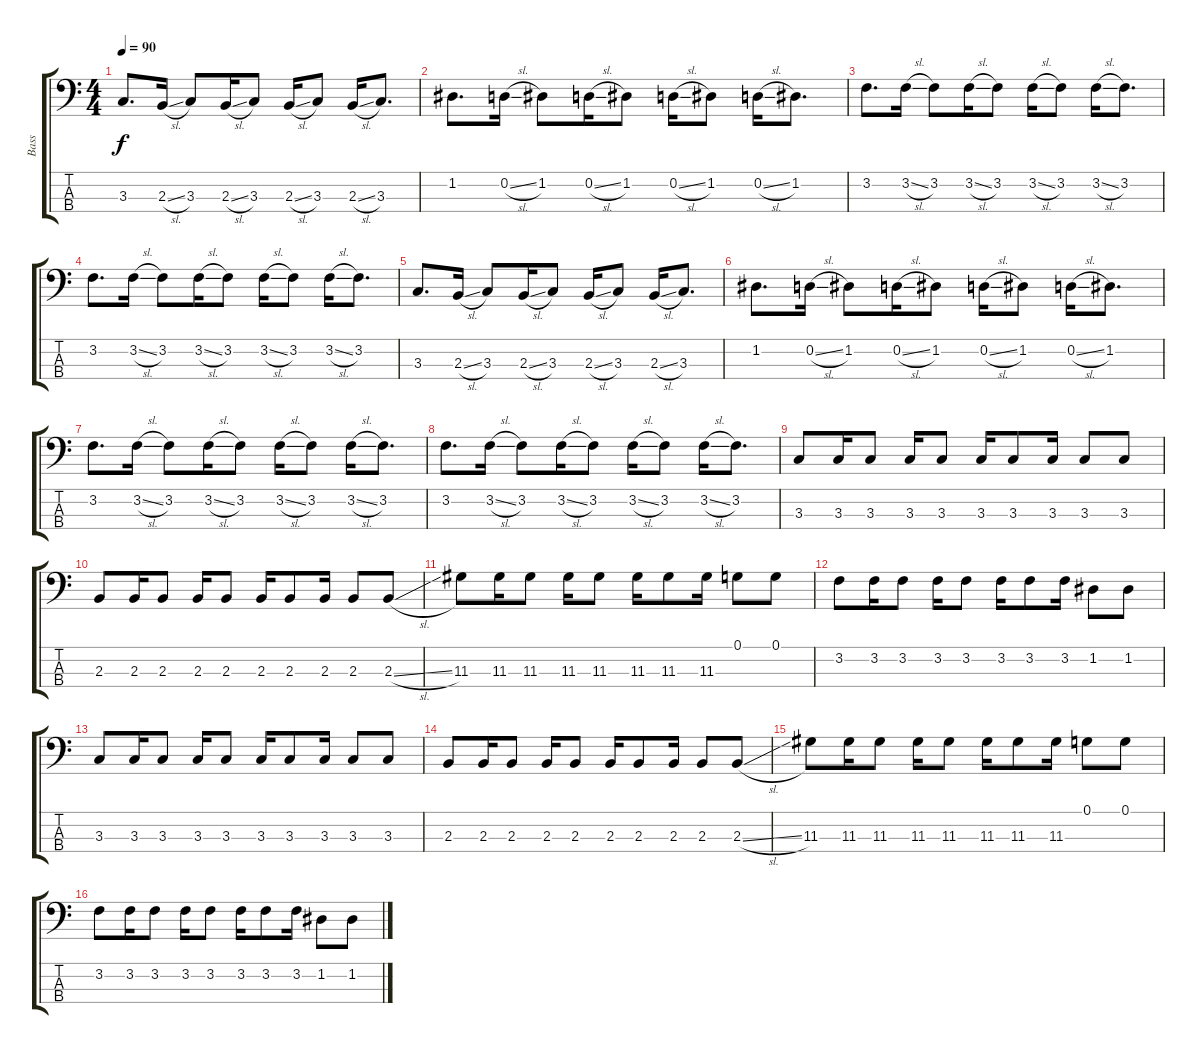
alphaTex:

\track ("Bass" "Bass") {instrument fretlessbass}
\staff {score tabs}
\tuning (G2 D2 A1 E1) {hide}
\ts (4 4)
\tempo 90
\clef f4
\ks c
3.3.8{d dy f} 2.3{sl}.16 3.3.8 2.3{sl}.16 3.3.8 2.3{sl}.16 3.3.8 2.3{sl}.16 3.3.8{d} |
1.2.8{d} 0.2{sl}.16 1.2.8 0.2{sl}.16 1.2.8 0.2{sl}.16 1.2.8 0.2{sl}.16 1.2.8{d} |
3.2.8{d} 3.2{sl}.16 3.2.8 3.2{sl}.16 3.2.8 3.2{sl}.16 3.2.8 3.2{sl}.16 3.2.8{d} |
3.2.8{d} 3.2{sl}.16 3.2.8 3.2{sl}.16 3.2.8 3.2{sl}.16 3.2.8 3.2{sl}.16 3.2.8{d} |
3.3.8{d} 2.3{sl}.16 3.3.8 2.3{sl}.16 3.3.8 2.3{sl}.16 3.3.8 2.3{sl}.16 3.3.8{d} |
1.2.8{d} 0.2{sl}.16 1.2.8 0.2{sl}.16 1.2.8 0.2{sl}.16 1.2.8 0.2{sl}.16 1.2.8{d} |
3.2.8{d} 3.2{sl}.16 3.2.8 3.2{sl}.16 3.2.8 3.2{sl}.16 3.2.8 3.2{sl}.16 3.2.8{d} |
3.2.8{d} 3.2{sl}.16 3.2.8 3.2{sl}.16 3.2.8 3.2{sl}.16 3.2.8 3.2{sl}.16 3.2.8{d} |
3.3.8 3.3.16 3.3.8 3.3.16 3.3.8 3.3.16 3.3.8 3.3.16 3.3.8 3.3.8 |
2.3.8 2.3.16 2.3.8 2.3.16 2.3.8 2.3.16 2.3.8 2.3.16 2.3.8 2.3{sl}.8 |
11.3.8 11.3.16 11.3.8 11.3.16 11.3.8 11.3.16 11.3.8 11.3.16 0.1.8 0.1.8 |
3.2.8 3.2.16 3.2.8 3.2.16 3.2.8 3.2.16 3.2.8 3.2.16 1.2.8 1.2.8 |
3.3.8{volume 13} 3.3.16 3.3.8 3.3.16 3.3.8 3.3.16 3.3.8 3.3.16 3.3.8 3.3.8 |
2.3.8 2.3.16 2.3.8 2.3.16 2.3.8 2.3.16 2.3.8 2.3.16 2.3.8 2.3{sl}.8 |
11.3.8 11.3.16 11.3.8 11.3.16 11.3.8 11.3.16 11.3.8 11.3.16 0.1.8 0.1.8 |
3.2.8 3.2.16 3.2.8 3.2.16 3.2.8 3.2.16 3.2.8 3.2.16 1.2.8 1.2.8
